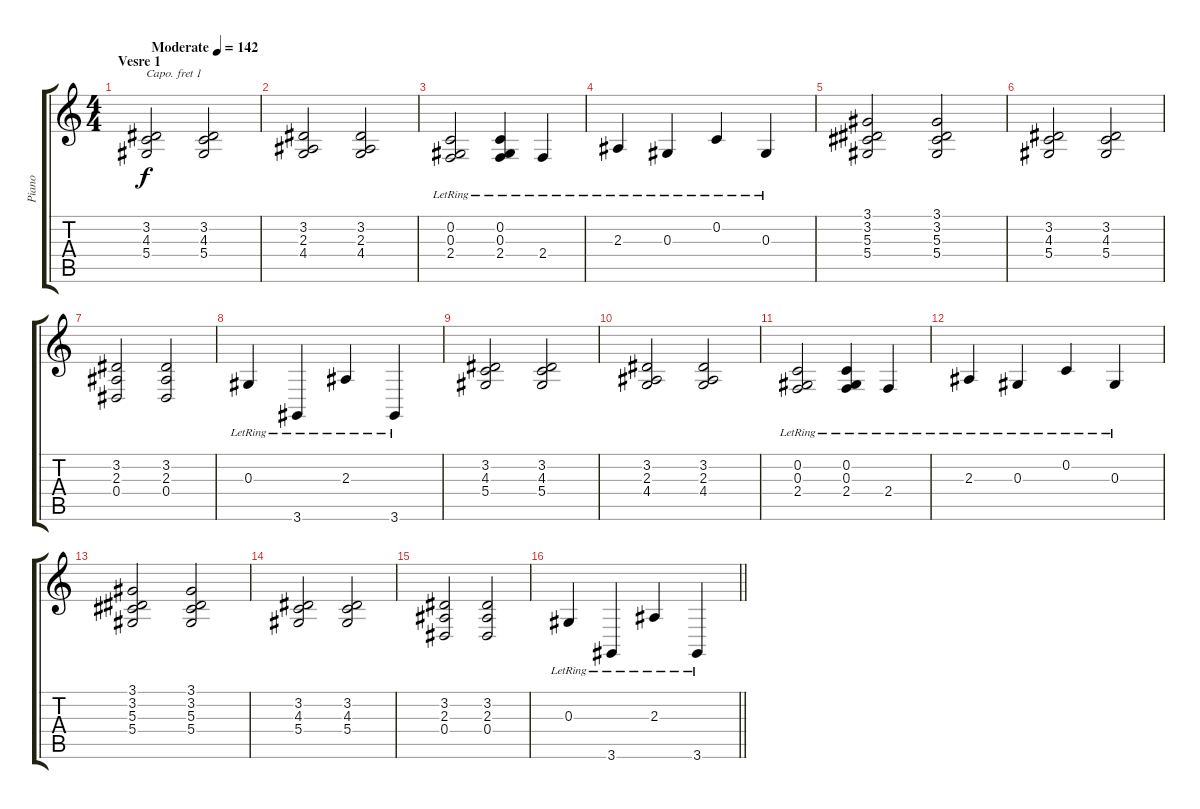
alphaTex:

\track ("Piano" "Piano") {instrument brightacousticpiano}
\staff {score tabs}
\capo 1
\tuning (E4 B3 G3 D3 A2 E2) {hide}
\ts (4 4)
\section ("" "Vesre 1")
\tempo (142 "Moderate")
\clef g2
\ks c
(3.2 4.3 5.4).2{dy f instrument brightacousticpiano} (3.2 4.3 5.4).2 |
(3.2 2.3 4.4).2 (3.2 2.3 4.4).2 |
(0.2{lr} 0.3{lr} 2.4{lr}).2 (0.2{lr} 0.3{lr} 2.4{lr}).4 2.4{lr}.4 |
2.3{lr}.4 0.3{lr}.4 0.2{lr}.4 0.3{lr}.4 |
(3.1 3.2 5.3 5.4).2 (3.1 3.2 5.3 5.4).2 |
(3.2 4.3 5.4).2 (3.2 4.3 5.4).2 |
(3.2 2.3 0.4).2 (3.2 2.3 0.4).2 |
0.3{lr}.4 3.6{lr}.4 2.3{lr}.4 3.6{lr}.4 |
(3.2 4.3 5.4).2 (3.2 4.3 5.4).2 |
(3.2 2.3 4.4).2 (3.2 2.3 4.4).2 |
(0.2{lr} 0.3{lr} 2.4{lr}).2 (0.2{lr} 0.3{lr} 2.4{lr}).4 2.4{lr}.4 |
2.3{lr}.4 0.3{lr}.4 0.2{lr}.4 0.3{lr}.4 |
(3.1 3.2 5.3 5.4).2 (3.1 3.2 5.3 5.4).2 |
(3.2 4.3 5.4).2 (3.2 4.3 5.4).2 |
(3.2 2.3 0.4).2 (3.2 2.3 0.4).2 |
\barLineRight lightlight
0.3{lr}.4 3.6{lr}.4 2.3{lr}.4 3.6{lr}.4
